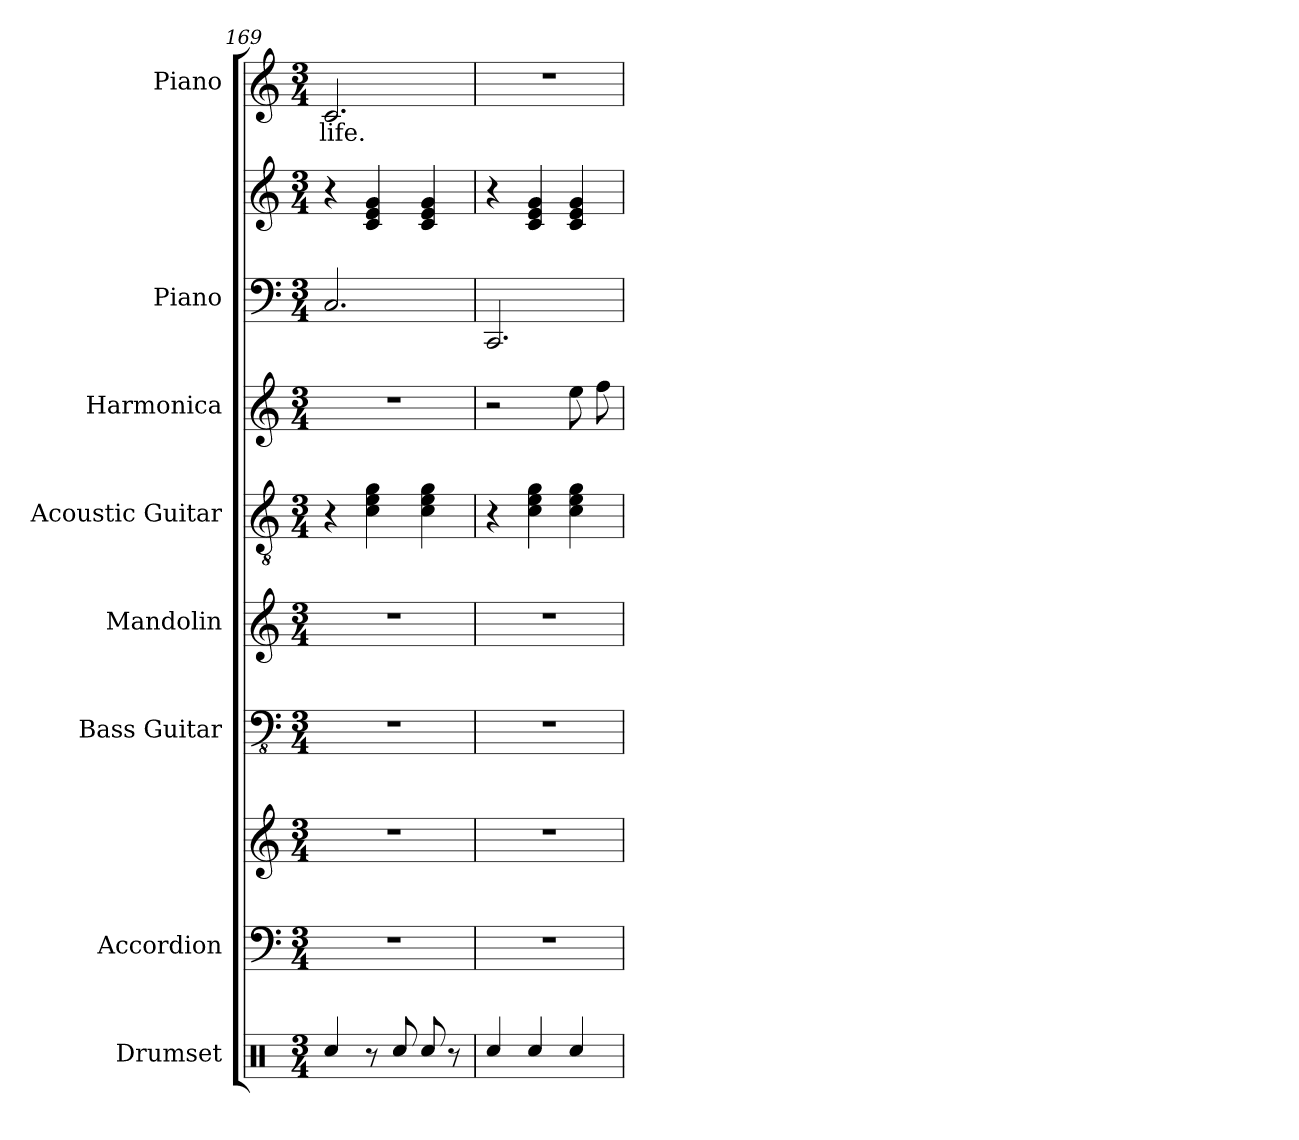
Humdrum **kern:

**kern	**kern	**kern	**kern	**kern	**kern	**kern	**kern	**kern	**kern	**text
*part8	*part7	*part7	*part6	*part5	*part4	*part3	*part2	*part2	*part1	*part1
*staff10	*staff9	*staff8	*staff7	*staff6	*staff5	*staff4	*staff3	*staff2	*staff1	*staff1
*I"Drumset	*I"Accordion	*	*I"Bass Guitar	*I"Mandolin	*I"Acoustic Guitar	*I"Harmonica	*I"Piano	*	*I"Piano	*
*I'Drs.	*I'Acc.	*	*I'B. Guit.	*I'Mdn.	*I'Guit.	*I'Harm.	*I'Pno.	*	*I'Pno.	*
*clefX	*clefF4	*clefG2	*clefFv4	*clefG2	*clefGv2	*clefG2	*clefF4	*clefG2	*clefG2	*
*k[]	*k[]	*k[]	*k[]	*k[]	*k[]	*k[]	*k[]	*k[]	*k[]	*
*M3/4	*M3/4	*M3/4	*M3/4	*M3/4	*M3/4	*M3/4	*M3/4	*M3/4	*M3/4	*
=169	=169	=169	=169	=169	=169	=169	=169	=169	=169	=169
4Rcc/	2.r	2.r	2.r	2.r	4r	2.r	2.C/	4r	2.c/	life.
8r	.	.	.	.	4c\ 4e\ 4g\	.	.	4c/ 4e/ 4g/	.	.
8Rcc/	.	.	.	.	.	.	.	.	.	.
8Rcc/	.	.	.	.	4c\ 4e\ 4g\	.	.	4c/ 4e/ 4g/	.	.
8r	.	.	.	.	.	.	.	.	.	.
=170	=170	=170	=170	=170	=170	=170	=170	=170	=170	=170
4Rcc/	2.r	2.r	2.r	2.r	4r	2r	2.CC/	4r	2.r	.
4Rcc/	.	.	.	.	4c\ 4e\ 4g\	.	.	4c/ 4e/ 4g/	.	.
4Rcc/	.	.	.	.	4c\ 4e\ 4g\	8ee\	.	4c/ 4e/ 4g/	.	.
.	.	.	.	.	.	8ff\	.	.	.	.
=	=	=	=	=	=	=	=	=	=	=
*-	*-	*-	*-	*-	*-	*-	*-	*-	*-	*-
